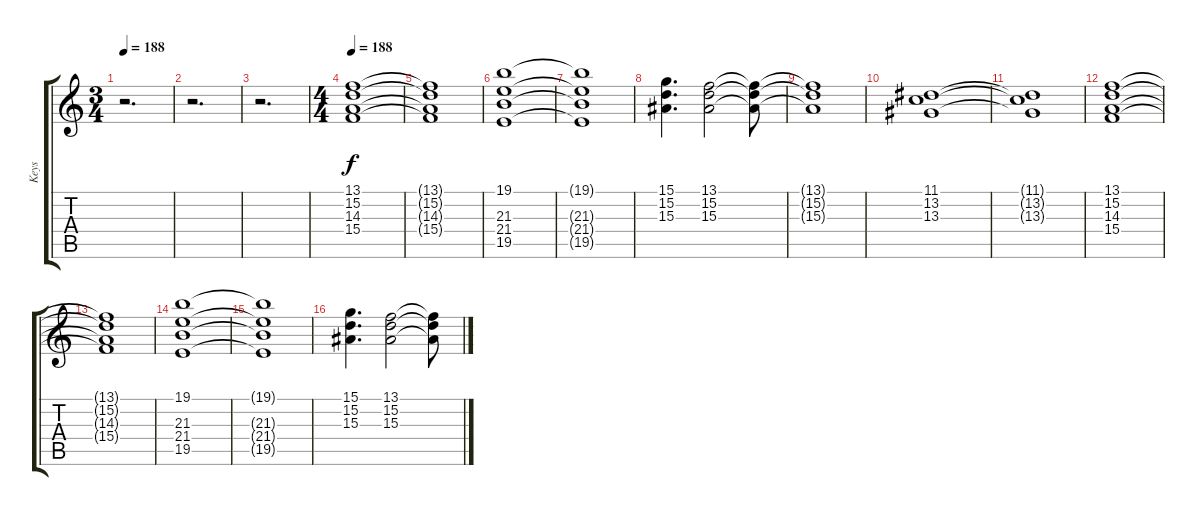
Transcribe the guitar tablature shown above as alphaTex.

\track ("Keys" "Keys") {instrument fx8scifi}
\staff {score tabs}
\tuning (E4 B3 G3 D3 A2 E2) {hide}
\ts (3 4)
\tempo 188
\clef g2
\ks c
r.2{d dy f} |
r.2{d} |
r.2{d} |
\ts (4 4)
\tempo 188
(13.1 15.2 14.3 15.4).1{volume 8 instrument churchorgan} |
(13.1{t} 15.2{t} 14.3{t} 15.4{t}).1 |
(19.1 21.3 21.4 19.5).1 |
(19.1{t} 21.3{t} 21.4{t} 19.5{t}).1 |
(15.1 15.2 15.3).4{d} (13.1 15.2 15.3).2 (13.1{t} 15.2{t} 15.3{t}).8 |
(13.1{t} 15.2{t} 15.3{t}).1 |
(11.1 13.2 13.3).1 |
(11.1{t} 13.2{t} 13.3{t}).1 |
(13.1 15.2 14.3 15.4).1 |
(13.1{t} 15.2{t} 14.3{t} 15.4{t}).1 |
(19.1 21.3 21.4 19.5).1 |
(19.1{t} 21.3{t} 21.4{t} 19.5{t}).1 |
(15.1 15.2 15.3).4{d} (13.1 15.2 15.3).2 (13.1{t} 15.2{t} 15.3{t}).8
